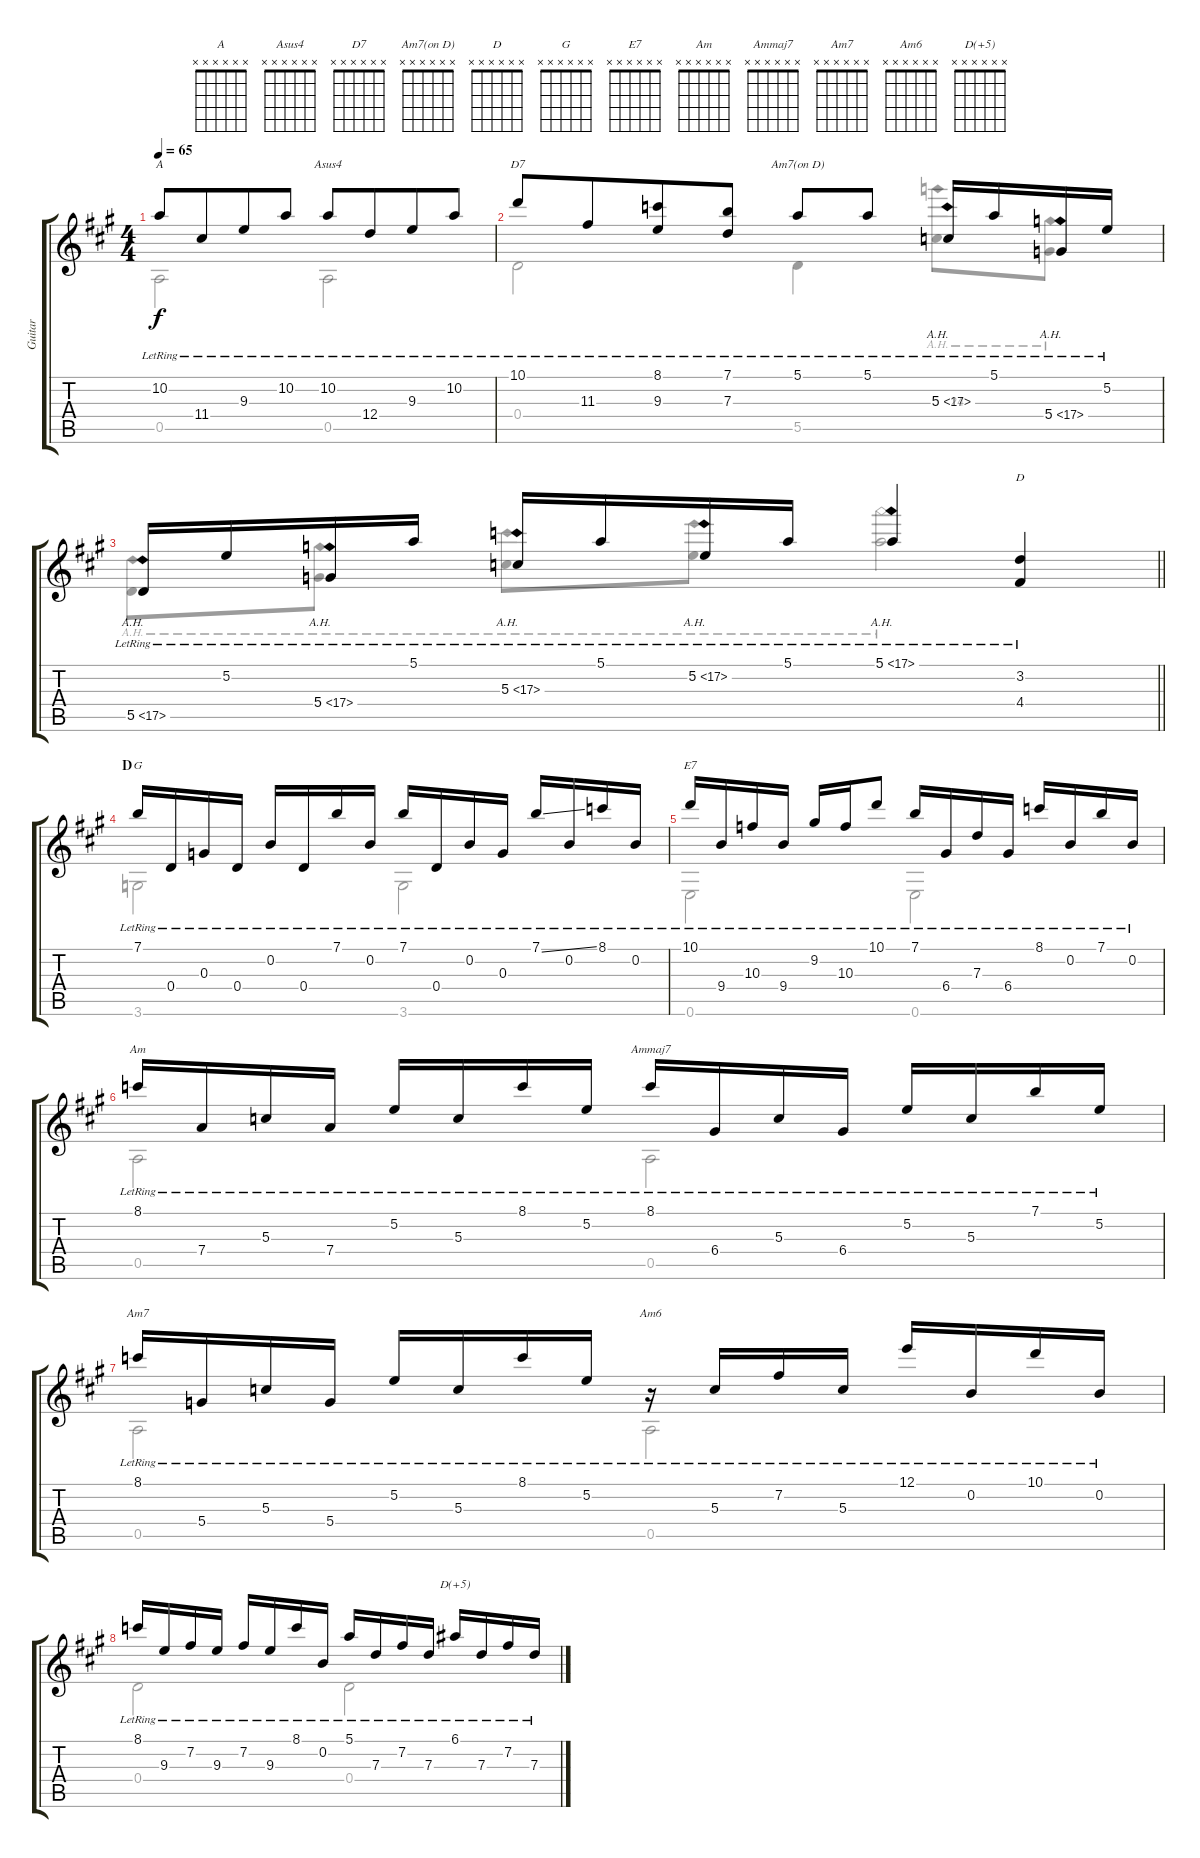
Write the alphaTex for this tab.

\track ("Guitar" "Guitar") {instrument acousticguitarsteel}
\staff {score tabs}
\tuning (E4 B3 G3 D3 A2 E2) {hide}
\chord ("A" x x x x x x)
\chord ("Asus4" x x x x x x)
\chord ("D7" x x x x x x)
\chord ("Am7(on D)" x x x x x x)
\chord ("D" x x x x x x)
\chord ("G" x x x x x x)
\chord ("E7" x x x x x x)
\chord ("Am" x x x x x x)
\chord ("Ammaj7" x x x x x x)
\chord ("Am7" x x x x x x)
\chord ("Am6" x x x x x x)
\chord ("D(+5)" x x x x x x)
\voice
\ts (4 4)
\tempo 65
\clef g2
\ks a
10.2{lr}.8{ch "A" dy f} 11.4{lr}.8{beam merge} 9.3{lr}.8 10.2{lr}.8 10.2{lr}.8{ch "Asus4"} 12.4{lr}.8{beam merge} 9.3{lr}.8 10.2{lr}.8 |
10.1{lr}.8{ch "D7"} 11.3{lr}.8{beam merge} (8.1{lr} 9.3{lr}).8 (7.1{lr} 7.3{lr}).8 5.1{lr}.8{ch "Am7(on D)"} 5.1{lr}.8 5.3{ah 12 lr}.16 5.1{lr}.16 5.4{ah 12 lr}.16 5.2{lr}.16 |
\barLineRight lightlight
5.5{ah 12 lr}.16 5.2{lr}.16 5.4{ah 12 lr}.16 5.1{lr}.16 5.3{ah 12 lr}.16 5.1{lr}.16 5.2{ah 12 lr}.16 5.1{lr}.16 5.1{ah 12 lr}.4 (3.2{lr} 4.4{lr}).4{ch "D"} |
\section ("" "D")
7.1{lr}.16{ch "G"} 0.4{lr}.16 0.3{lr}.16 0.4{lr}.16 0.2{lr}.16 0.4{lr}.16 7.1{lr}.16 0.2{lr}.16 7.1{lr}.16 0.4{lr}.16 0.2{lr}.16 0.3{lr}.16 7.1{ss lr}.16 0.2{lr}.16 8.1{lr}.16 0.2{lr}.16 |
10.1{lr}.16{ch "E7"} 9.4{lr}.16 10.3{lr}.16 9.4{lr}.16 9.2{lr}.16 10.3{lr}.16 10.1{lr}.8 7.1{lr}.16 6.4{lr}.16 7.3{lr}.16 6.4{lr}.16 8.1{lr}.16 0.2{lr}.16 7.1{lr}.16 0.2{lr}.16 |
8.1{lr}.16{ch "Am"} 7.4{lr}.16 5.3{lr}.16 7.4{lr}.16 5.2{lr}.16 5.3{lr}.16 8.1{lr}.16 5.2{lr}.16 8.1{lr}.16{ch "Ammaj7"} 6.4{lr}.16 5.3{lr}.16 6.4{lr}.16 5.2{lr}.16 5.3{lr}.16 7.1{lr}.16 5.2{lr}.16 |
8.1{lr}.16{ch "Am7"} 5.4{lr}.16 5.3{lr}.16 5.4{lr}.16 5.2{lr}.16 5.3{lr}.16 8.1{lr}.16 5.2{lr}.16 r.16{ch "Am6"} 5.3{lr}.16 7.2{lr}.16 5.3{lr}.16 12.1{lr}.16 0.2{lr}.16 10.1{lr}.16 0.2{lr}.16 |
8.1{lr}.16 9.3{lr}.16 7.2{lr}.16 9.3{lr}.16 7.2{lr}.16 9.3{lr}.16 8.1{lr}.16 0.2{lr}.16 5.1{lr}.16 7.3{lr}.16 7.2{lr}.16 7.3{lr}.16 6.1{lr}.16{ch "D(+5)"} 7.3{lr}.16 7.2{lr}.16 7.3{lr}.16
\voice
\clef g2
\ottava regular
\simile none
\ks a
0.5.2{dy f} 0.5.2 |
0.4.2 5.5.4 5.3{ah 19}.8 5.4{ah 12}.8 |
\barLineRight lightlight
5.5{ah 12}.8 5.4{ah 12}.8 5.3{ah 12}.8 5.2{ah 12}.8 5.1{ah 12}.2 |
3.6.2 3.6.2 |
0.6.2 0.6.2 |
0.5.2 0.5.2 |
0.5.2 0.5.2 |
0.4.2 0.4.2
